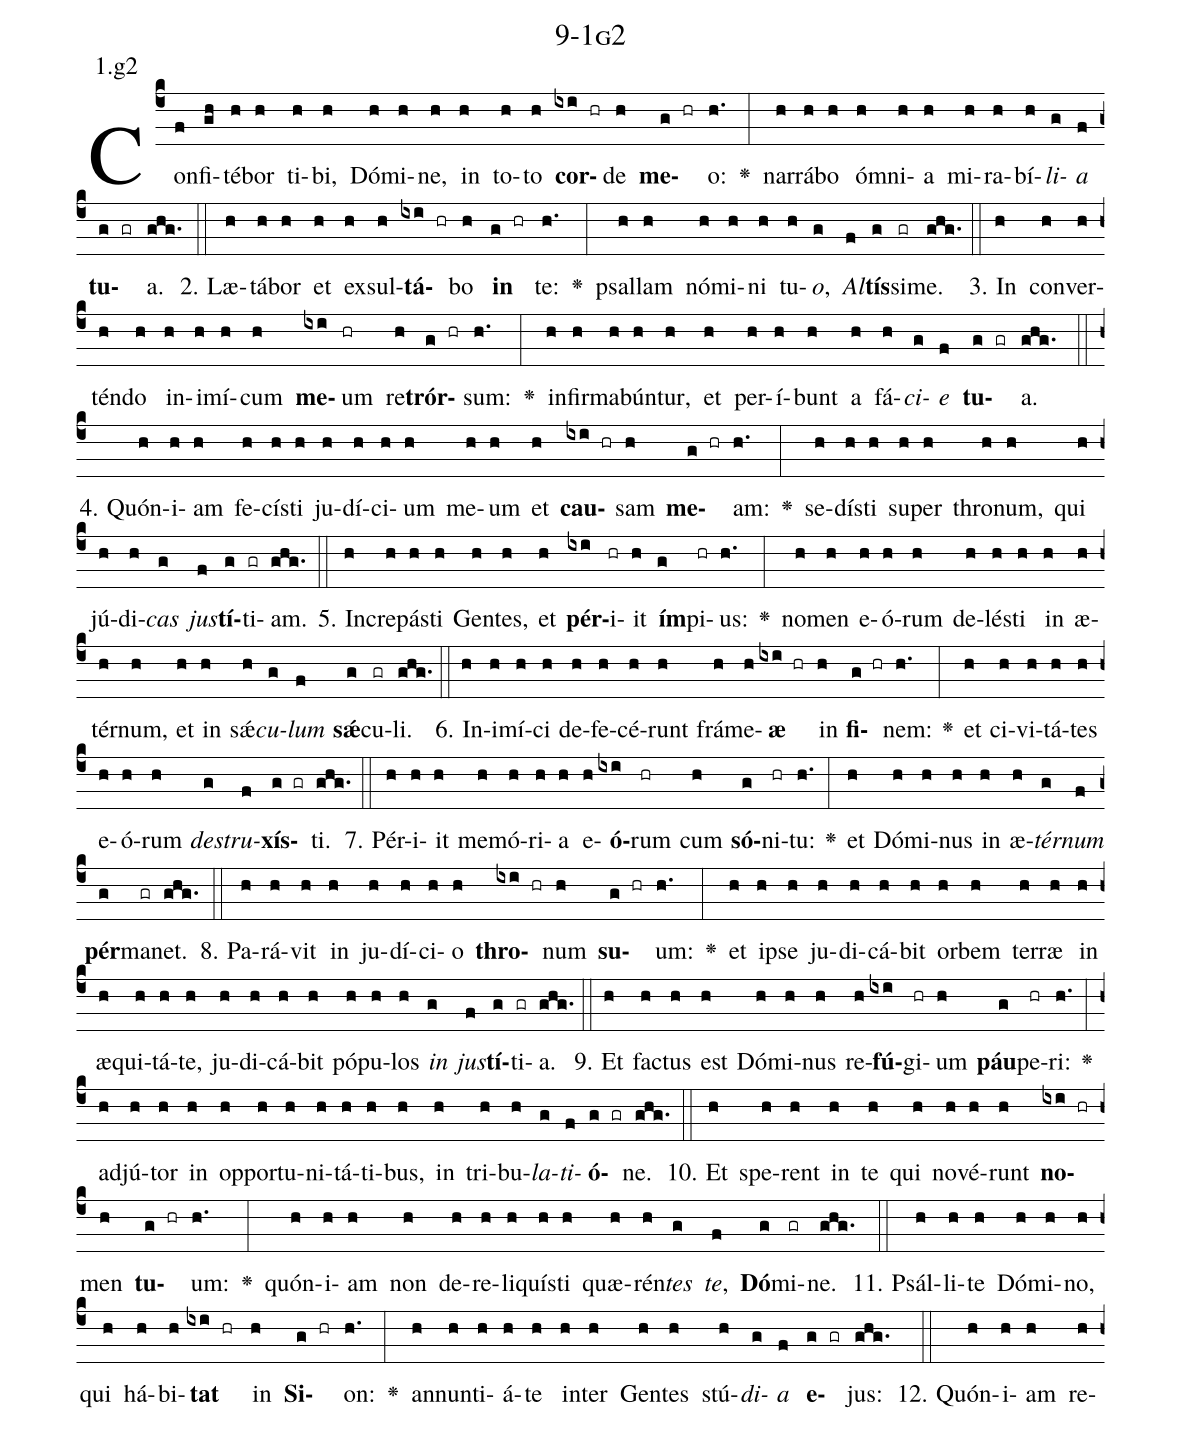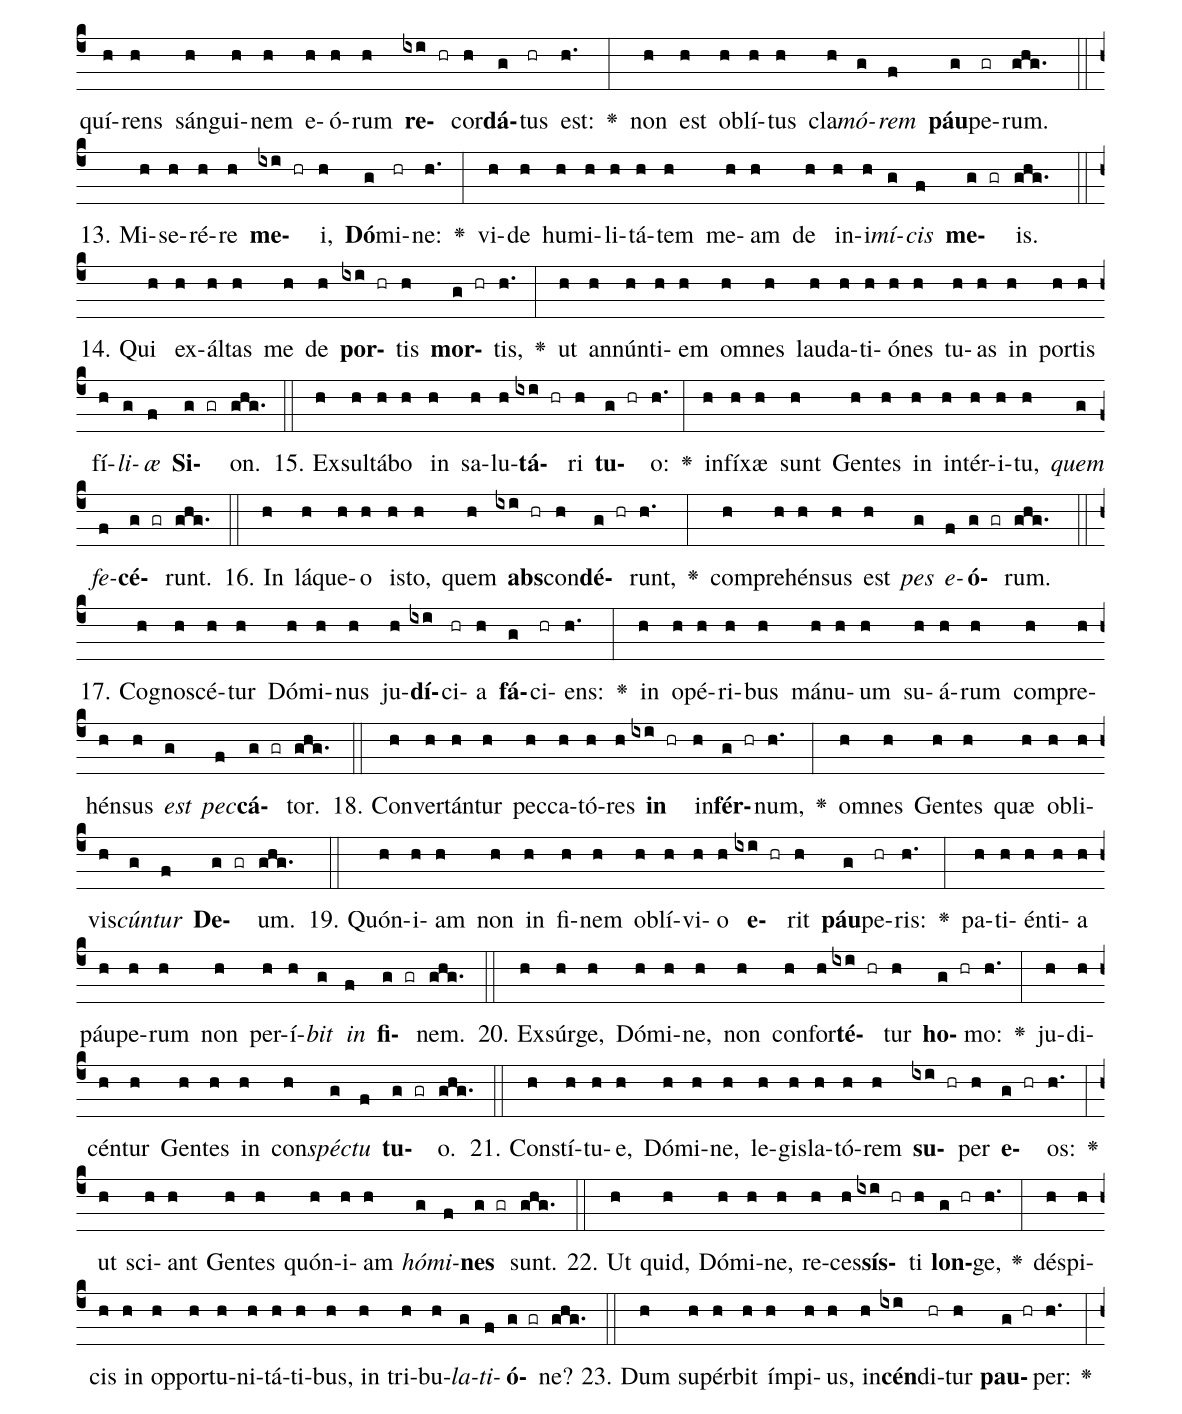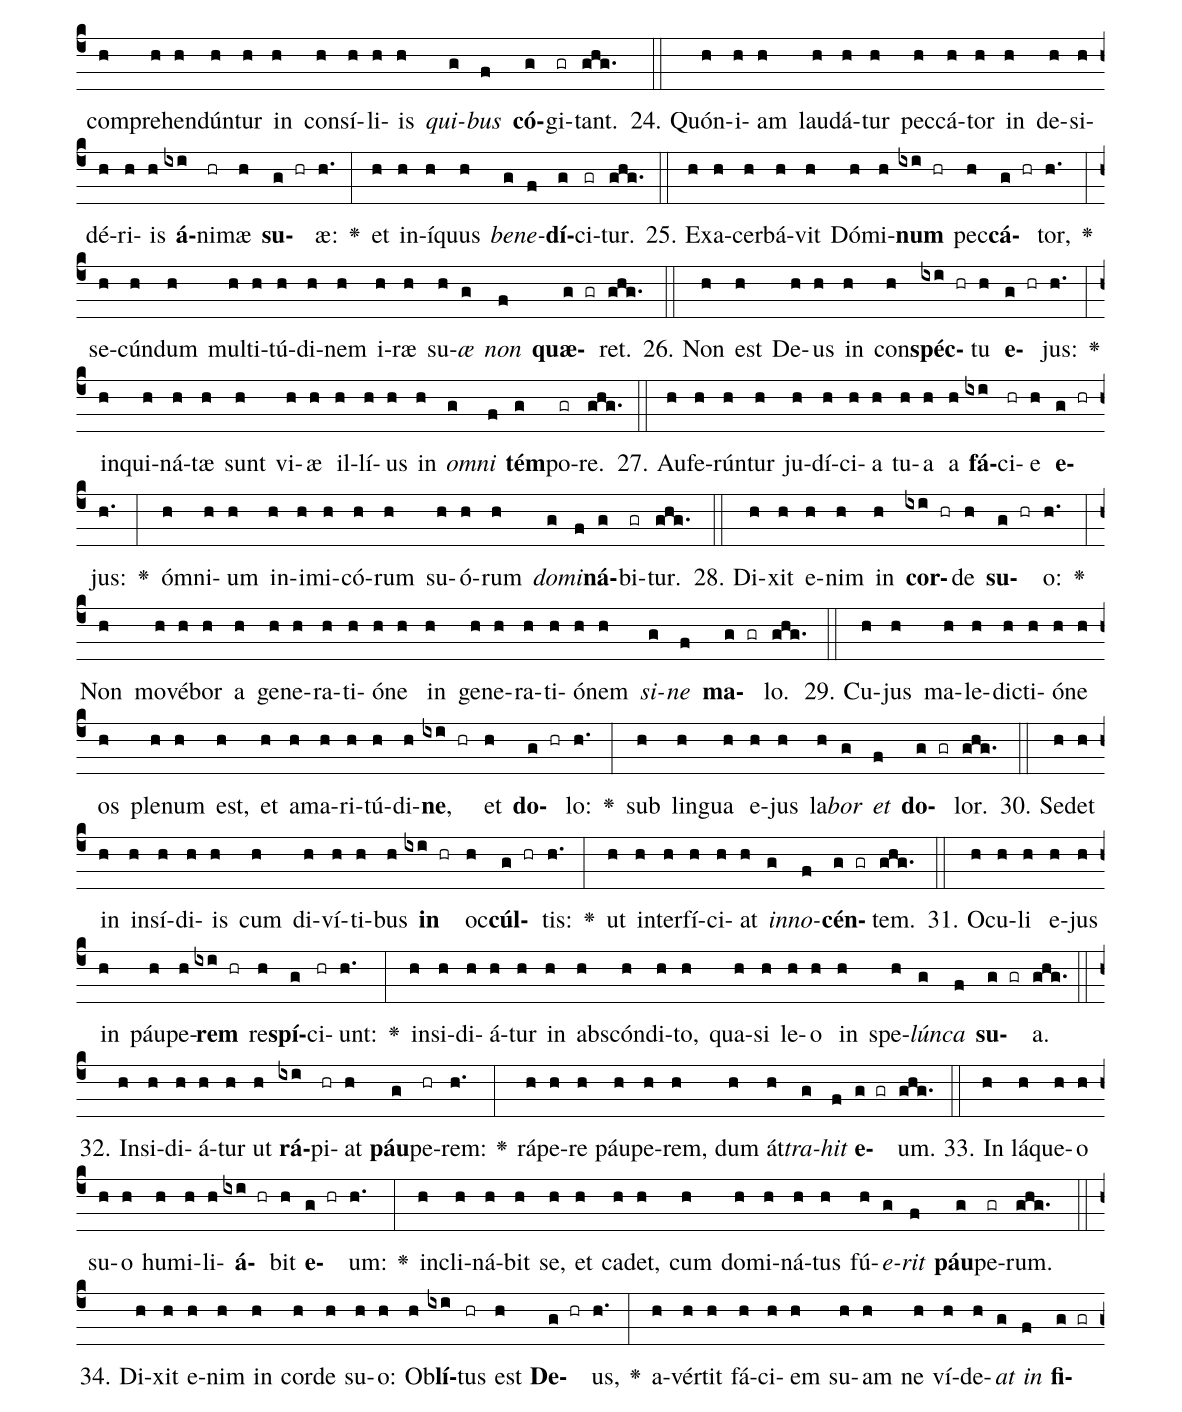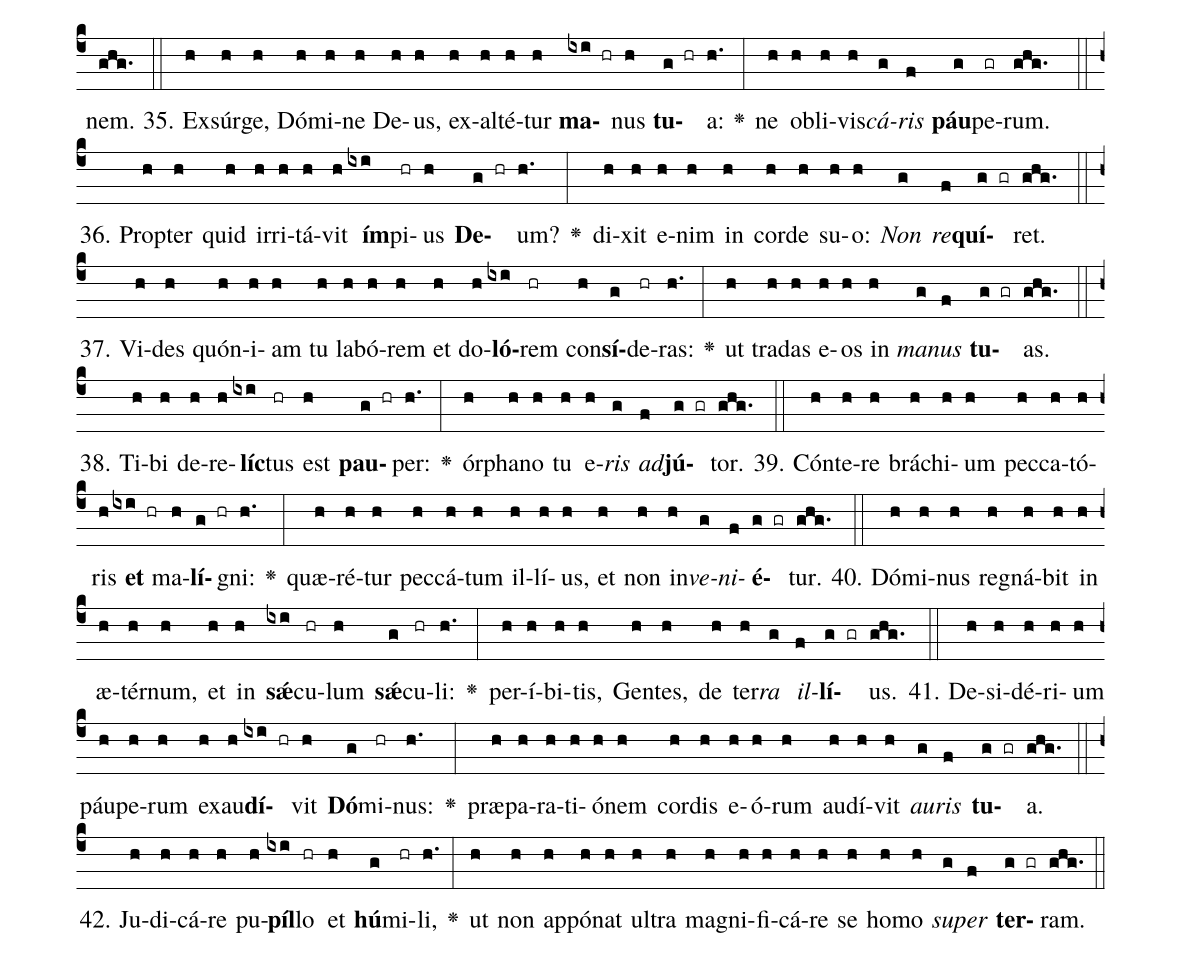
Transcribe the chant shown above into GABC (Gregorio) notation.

name: 9-1g2;
annotation: 1.g2;
%%
(c4)Con(f)fi(gh)té(h)bor(h) ti(h)bi,(h) Dó(h)mi(h)ne,(h) in(h) to(h)to(h) <b>cor</b>(ixi hr)de(h) <b>me</b>(g hr)o:(h.) <v>\greheightstar</v>(:) nar(h)rá(h)bo(h) óm(h)ni(h)a(h) mi(h)ra(h)bí(h)<i>li</i>(g)<i>a</i>(f) <b>tu</b>(g gr)a.(ghg.) (::)
2. Læ(h)tá(h)bor(h) et(h) ex(h)sul(h)<b>tá</b>(ixi hr)bo(h) <b>in</b>(g hr) te:(h.) <v>\greheightstar</v>(:) psal(h)lam(h) nó(h)mi(h)ni(h) tu(h)<i>o</i>,(g) <i>Al</i>(f)<b>tís</b>(g)si(gr)me.(ghg.) (::)
3. In(h) con(h)ver(h)tén(h)do(h) in(h)i(h)mí(h)cum(h) <b>me</b>(ixi)um(hr) re(h)<b>trór</b>(g hr)sum:(h.) <v>\greheightstar</v>(:) in(h)fir(h)ma(h)bún(h)tur,(h) et(h) per(h)í(h)bunt(h) a(h) fá(h)<i>ci</i>(g)<i>e</i>(f) <b>tu</b>(g gr)a.(ghg.) (::)
4. Quón(h)i(h)am(h) fe(h)cís(h)ti(h) ju(h)dí(h)ci(h)um(h) me(h)um(h) et(h) <b>cau</b>(ixi hr)sam(h) <b>me</b>(g hr)am:(h.) <v>\greheightstar</v>(:) se(h)dís(h)ti(h) su(h)per(h) thro(h)num,(h) qui(h) jú(h)di(h)<i>cas</i>(g) <i>jus</i>(f)<b>tí</b>(g)ti(gr)am.(ghg.) (::)
5. In(h)cre(h)pás(h)ti(h) Gen(h)tes,(h) et(h) <b>pér</b>(ixi)i(hr)it(h) <b>ím</b>(g)pi(hr)us:(h.) <v>\greheightstar</v>(:) no(h)men(h) e(h)ó(h)rum(h) de(h)lés(h)ti(h) in(h) æ(h)tér(h)num,(h) et(h) in(h) sǽ(h)<i>cu</i>(g)<i>lum</i>(f) <b>sǽ</b>(g)cu(gr)li.(ghg.) (::)
6. In(h)i(h)mí(h)ci(h) de(h)fe(h)cé(h)runt(h) frá(h)me(h)<b>æ</b>(ixi hr) in(h) <b>fi</b>(g hr)nem:(h.) <v>\greheightstar</v>(:) et(h) ci(h)vi(h)tá(h)tes(h) e(h)ó(h)rum(h) <i>de</i>(g)<i>stru</i>(f)<b>xís</b>(g gr)ti.(ghg.) (::)
7. Pér(h)i(h)it(h) me(h)mó(h)ri(h)a(h) e(h)<b>ó</b>(ixi)rum(hr) cum(h) <b>só</b>(g)ni(hr)tu:(h.) <v>\greheightstar</v>(:) et(h) Dó(h)mi(h)nus(h) in(h) æ(h)<i>tér</i>(g)<i>num</i>(f) <b>pér</b>(g)ma(gr)net.(ghg.) (::)
8. Pa(h)rá(h)vit(h) in(h) ju(h)dí(h)ci(h)o(h) <b>thro</b>(ixi hr)num(h) <b>su</b>(g hr)um:(h.) <v>\greheightstar</v>(:) et(h) ip(h)se(h) ju(h)di(h)cá(h)bit(h) or(h)bem(h) ter(h)ræ(h) in(h) æ(h)qui(h)tá(h)te,(h) ju(h)di(h)cá(h)bit(h) pó(h)pu(h)los(h) <i>in</i>(g) <i>jus</i>(f)<b>tí</b>(g)ti(gr)a.(ghg.) (::)
9. Et(h) fac(h)tus(h) est(h) Dó(h)mi(h)nus(h) re(h)<b>fú</b>(ixi)gi(hr)um(h) <b>páu</b>(g)pe(hr)ri:(h.) <v>\greheightstar</v>(:) ad(h)jú(h)tor(h) in(h) op(h)por(h)tu(h)ni(h)tá(h)ti(h)bus,(h) in(h) tri(h)bu(h)<i>la</i>(g)<i>ti</i>(f)<b>ó</b>(g gr)ne.(ghg.) (::)
10. Et(h) spe(h)rent(h) in(h) te(h) qui(h) no(h)vé(h)runt(h) <b>no</b>(ixi hr)men(h) <b>tu</b>(g hr)um:(h.) <v>\greheightstar</v>(:) quón(h)i(h)am(h) non(h) de(h)re(h)li(h)quís(h)ti(h) quæ(h)rén(h)<i>tes</i>(g) <i>te</i>,(f) <b>Dó</b>(g)mi(gr)ne.(ghg.) (::)
11. Psál(h)li(h)te(h) Dó(h)mi(h)no,(h) qui(h) há(h)bi(h)<b>tat</b>(ixi hr) in(h) <b>Si</b>(g hr)on:(h.) <v>\greheightstar</v>(:) an(h)nun(h)ti(h)á(h)te(h) in(h)ter(h) Gen(h)tes(h) stú(h)<i>di</i>(g)<i>a</i>(f) <b>e</b>(g gr)jus:(ghg.) (::)
12. Quón(h)i(h)am(h) re(h)quí(h)rens(h) sán(h)gui(h)nem(h) e(h)ó(h)rum(h) <b>re</b>(ixi hr)cor(h)<b>dá</b>(g)tus(hr) est:(h.) <v>\greheightstar</v>(:) non(h) est(h) ob(h)lí(h)tus(h) cla(h)<i>mó</i>(g)<i>rem</i>(f) <b>páu</b>(g)pe(gr)rum.(ghg.) (::)
13. Mi(h)se(h)ré(h)re(h) <b>me</b>(ixi hr)i,(h) <b>Dó</b>(g)mi(hr)ne:(h.) <v>\greheightstar</v>(:) vi(h)de(h) hu(h)mi(h)li(h)tá(h)tem(h) me(h)am(h) de(h) in(h)i(h)<i>mí</i>(g)<i>cis</i>(f) <b>me</b>(g gr)is.(ghg.) (::)
14. Qui(h) ex(h)ál(h)tas(h) me(h) de(h) <b>por</b>(ixi hr)tis(h) <b>mor</b>(g hr)tis,(h.) <v>\greheightstar</v>(:) ut(h) an(h)nún(h)ti(h)em(h) om(h)nes(h) lau(h)da(h)ti(h)ó(h)nes(h) tu(h)as(h) in(h) por(h)tis(h) fí(h)<i>li</i>(g)<i>æ</i>(f) <b>Si</b>(g gr)on.(ghg.) (::)
15. Ex(h)sul(h)tá(h)bo(h) in(h) sa(h)lu(h)<b>tá</b>(ixi hr)ri(h) <b>tu</b>(g hr)o:(h.) <v>\greheightstar</v>(:) in(h)fí(h)xæ(h) sunt(h) Gen(h)tes(h) in(h) in(h)tér(h)i(h)tu,(h) <i>quem</i>(g) <i>fe</i>(f)<b>cé</b>(g gr)runt.(ghg.) (::)
16. In(h) lá(h)que(h)o(h) is(h)to,(h) quem(h) <b>abs</b>(ixi hr)con(h)<b>dé</b>(g hr)runt,(h.) <v>\greheightstar</v>(:) com(h)pre(h)hén(h)sus(h) est(h) <i>pes</i>(g) <i>e</i>(f)<b>ó</b>(g gr)rum.(ghg.) (::)
17. Co(h)gno(h)scé(h)tur(h) Dó(h)mi(h)nus(h) ju(h)<b>dí</b>(ixi)ci(hr)a(h) <b>fá</b>(g)ci(hr)ens:(h.) <v>\greheightstar</v>(:) in(h) o(h)pé(h)ri(h)bus(h) má(h)nu(h)um(h) su(h)á(h)rum(h) com(h)pre(h)hén(h)sus(h) <i>est</i>(g) <i>pec</i>(f)<b>cá</b>(g gr)tor.(ghg.) (::)
18. Con(h)ver(h)tán(h)tur(h) pec(h)ca(h)tó(h)res(h) <b>in</b>(ixi hr) in(h)<b>fér</b>(g hr)num,(h.) <v>\greheightstar</v>(:) om(h)nes(h) Gen(h)tes(h) quæ(h) ob(h)li(h)vis(h)<i>cún</i>(g)<i>tur</i>(f) <b>De</b>(g gr)um.(ghg.) (::)
19. Quón(h)i(h)am(h) non(h) in(h) fi(h)nem(h) ob(h)lí(h)vi(h)o(h) <b>e</b>(ixi hr)rit(h) <b>páu</b>(g)pe(hr)ris:(h.) <v>\greheightstar</v>(:) pa(h)ti(h)én(h)ti(h)a(h) páu(h)pe(h)rum(h) non(h) per(h)í(h)<i>bit</i>(g) <i>in</i>(f) <b>fi</b>(g gr)nem.(ghg.) (::)
20. Ex(h)súr(h)ge,(h) Dó(h)mi(h)ne,(h) non(h) con(h)for(h)<b>té</b>(ixi hr)tur(h) <b>ho</b>(g hr)mo:(h.) <v>\greheightstar</v>(:) ju(h)di(h)cén(h)tur(h) Gen(h)tes(h) in(h) con(h)<i>spéc</i>(g)<i>tu</i>(f) <b>tu</b>(g gr)o.(ghg.) (::)
21. Con(h)stí(h)tu(h)e,(h) Dó(h)mi(h)ne,(h) le(h)gis(h)la(h)tó(h)rem(h) <b>su</b>(ixi hr)per(h) <b>e</b>(g hr)os:(h.) <v>\greheightstar</v>(:) ut(h) sci(h)ant(h) Gen(h)tes(h) quón(h)i(h)am(h) <i>hó</i>(g)<i>mi</i>(f)<b>nes</b>(g gr) sunt.(ghg.) (::)
22. Ut(h) quid,(h) Dó(h)mi(h)ne,(h) re(h)ces(h)<b>sís</b>(ixi hr)ti(h) <b>lon</b>(g hr)ge,(h.) <v>\greheightstar</v>(:) dé(h)spi(h)cis(h) in(h) op(h)por(h)tu(h)ni(h)tá(h)ti(h)bus,(h) in(h) tri(h)bu(h)<i>la</i>(g)<i>ti</i>(f)<b>ó</b>(g gr)ne?(ghg.) (::)
23. Dum(h) su(h)pér(h)bit(h) ím(h)pi(h)us,(h) in(h)<b>cén</b>(ixi)di(hr)tur(h) <b>pau</b>(g hr)per:(h.) <v>\greheightstar</v>(:) com(h)pre(h)hen(h)dún(h)tur(h) in(h) con(h)sí(h)li(h)is(h) <i>qui</i>(g)<i>bus</i>(f) <b>có</b>(g)gi(gr)tant.(ghg.) (::)
24. Quón(h)i(h)am(h) lau(h)dá(h)tur(h) pec(h)cá(h)tor(h) in(h) de(h)si(h)dé(h)ri(h)is(h) <b>á</b>(ixi)ni(hr)mæ(h) <b>su</b>(g hr)æ:(h.) <v>\greheightstar</v>(:) et(h) in(h)í(h)quus(h) <i>be</i>(g)<i>ne</i>(f)<b>dí</b>(g)ci(gr)tur.(ghg.) (::)
25. Ex(h)a(h)cer(h)bá(h)vit(h) Dó(h)mi(h)<b>num</b>(ixi hr) pec(h)<b>cá</b>(g hr)tor,(h.) <v>\greheightstar</v>(:) se(h)cún(h)dum(h) mul(h)ti(h)tú(h)di(h)nem(h) i(h)ræ(h) su(h)<i>æ</i>(g) <i>non</i>(f) <b>quæ</b>(g gr)ret.(ghg.) (::)
26. Non(h) est(h) De(h)us(h) in(h) con(h)<b>spéc</b>(ixi hr)tu(h) <b>e</b>(g hr)jus:(h.) <v>\greheightstar</v>(:) in(h)qui(h)ná(h)tæ(h) sunt(h) vi(h)æ(h) il(h)lí(h)us(h) in(h) <i>om</i>(g)<i>ni</i>(f) <b>tém</b>(g)po(gr)re.(ghg.) (::)
27. Au(h)fe(h)rún(h)tur(h) ju(h)dí(h)ci(h)a(h) tu(h)a(h) a(h) <b>fá</b>(ixi)ci(hr)e(h) <b>e</b>(g hr)jus:(h.) <v>\greheightstar</v>(:) óm(h)ni(h)um(h) in(h)i(h)mi(h)có(h)rum(h) su(h)ó(h)rum(h) <i>do</i>(g)<i>mi</i>(f)<b>ná</b>(g)bi(gr)tur.(ghg.) (::)
28. Di(h)xit(h) e(h)nim(h) in(h) <b>cor</b>(ixi hr)de(h) <b>su</b>(g hr)o:(h.) <v>\greheightstar</v>(:) Non(h) mo(h)vé(h)bor(h) a(h) ge(h)ne(h)ra(h)ti(h)ó(h)ne(h) in(h) ge(h)ne(h)ra(h)ti(h)ó(h)nem(h) <i>si</i>(g)<i>ne</i>(f) <b>ma</b>(g gr)lo.(ghg.) (::)
29. Cu(h)jus(h) ma(h)le(h)dic(h)ti(h)ó(h)ne(h) os(h) ple(h)num(h) est,(h) et(h) a(h)ma(h)ri(h)tú(h)di(h)<b>ne</b>,(ixi hr) et(h) <b>do</b>(g hr)lo:(h.) <v>\greheightstar</v>(:) sub(h) lin(h)gua(h) e(h)jus(h) la(h)<i>bor</i>(g) <i>et</i>(f) <b>do</b>(g gr)lor.(ghg.) (::)
30. Se(h)det(h) in(h) in(h)sí(h)di(h)is(h) cum(h) di(h)ví(h)ti(h)bus(h) <b>in</b>(ixi hr) oc(h)<b>cúl</b>(g hr)tis:(h.) <v>\greheightstar</v>(:) ut(h) in(h)ter(h)fí(h)ci(h)at(h) <i>in</i>(g)<i>no</i>(f)<b>cén</b>(g gr)tem.(ghg.) (::)
31. O(h)cu(h)li(h) e(h)jus(h) in(h) páu(h)pe(h)<b>rem</b>(ixi hr) re(h)<b>spí</b>(g)ci(hr)unt:(h.) <v>\greheightstar</v>(:) in(h)si(h)di(h)á(h)tur(h) in(h) abs(h)cón(h)di(h)to,(h) qua(h)si(h) le(h)o(h) in(h) spe(h)<i>lún</i>(g)<i>ca</i>(f) <b>su</b>(g gr)a.(ghg.) (::)
32. In(h)si(h)di(h)á(h)tur(h) ut(h) <b>rá</b>(ixi)pi(hr)at(h) <b>páu</b>(g)pe(hr)rem:(h.) <v>\greheightstar</v>(:) rá(h)pe(h)re(h) páu(h)pe(h)rem,(h) dum(h) át(h)<i>tra</i>(g)<i>hit</i>(f) <b>e</b>(g gr)um.(ghg.) (::)
33. In(h) lá(h)que(h)o(h) su(h)o(h) hu(h)mi(h)li(h)<b>á</b>(ixi hr)bit(h) <b>e</b>(g hr)um:(h.) <v>\greheightstar</v>(:) in(h)cli(h)ná(h)bit(h) se,(h) et(h) ca(h)det,(h) cum(h) do(h)mi(h)ná(h)tus(h) fú(h)<i>e</i>(g)<i>rit</i>(f) <b>páu</b>(g)pe(gr)rum.(ghg.) (::)
34. Di(h)xit(h) e(h)nim(h) in(h) cor(h)de(h) su(h)o:(h) Ob(h)<b>lí</b>(ixi)tus(hr) est(h) <b>De</b>(g hr)us,(h.) <v>\greheightstar</v>(:) a(h)vér(h)tit(h) fá(h)ci(h)em(h) su(h)am(h) ne(h) ví(h)de(h)<i>at</i>(g) <i>in</i>(f) <b>fi</b>(g gr)nem.(ghg.) (::)
35. Ex(h)súr(h)ge,(h) Dó(h)mi(h)ne(h) De(h)us,(h) ex(h)al(h)té(h)tur(h) <b>ma</b>(ixi hr)nus(h) <b>tu</b>(g hr)a:(h.) <v>\greheightstar</v>(:) ne(h) ob(h)li(h)vis(h)<i>cá</i>(g)<i>ris</i>(f) <b>páu</b>(g)pe(gr)rum.(ghg.) (::)
36. Prop(h)ter(h) quid(h) ir(h)ri(h)tá(h)vit(h) <b>ím</b>(ixi)pi(hr)us(h) <b>De</b>(g hr)um?(h.) <v>\greheightstar</v>(:) di(h)xit(h) e(h)nim(h) in(h) cor(h)de(h) su(h)o:(h) <i>Non</i>(g) <i>re</i>(f)<b>quí</b>(g gr)ret.(ghg.) (::)
37. Vi(h)des(h) quón(h)i(h)am(h) tu(h) la(h)bó(h)rem(h) et(h) do(h)<b>ló</b>(ixi)rem(hr) con(h)<b>sí</b>(g)de(hr)ras:(h.) <v>\greheightstar</v>(:) ut(h) tra(h)das(h) e(h)os(h) in(h) <i>ma</i>(g)<i>nus</i>(f) <b>tu</b>(g gr)as.(ghg.) (::)
38. Ti(h)bi(h) de(h)re(h)<b>líc</b>(ixi)tus(hr) est(h) <b>pau</b>(g hr)per:(h.) <v>\greheightstar</v>(:) ór(h)pha(h)no(h) tu(h) e(h)<i>ris</i>(g) <i>ad</i>(f)<b>jú</b>(g gr)tor.(ghg.) (::)
39. Cón(h)te(h)re(h) brá(h)chi(h)um(h) pec(h)ca(h)tó(h)ris(h) <b>et</b>(ixi hr) ma(h)<b>lí</b>(g hr)gni:(h.) <v>\greheightstar</v>(:) quæ(h)ré(h)tur(h) pec(h)cá(h)tum(h) il(h)lí(h)us,(h) et(h) non(h) in(h)<i>ve</i>(g)<i>ni</i>(f)<b>é</b>(g gr)tur.(ghg.) (::)
40. Dó(h)mi(h)nus(h) re(h)gná(h)bit(h) in(h) æ(h)tér(h)num,(h) et(h) in(h) <b>sǽ</b>(ixi)cu(hr)lum(h) <b>sǽ</b>(g)cu(hr)li:(h.) <v>\greheightstar</v>(:) per(h)í(h)bi(h)tis,(h) Gen(h)tes,(h) de(h) ter(h)<i>ra</i>(g) <i>il</i>(f)<b>lí</b>(g gr)us.(ghg.) (::)
41. De(h)si(h)dé(h)ri(h)um(h) páu(h)pe(h)rum(h) ex(h)au(h)<b>dí</b>(ixi hr)vit(h) <b>Dó</b>(g)mi(hr)nus:(h.) <v>\greheightstar</v>(:) præ(h)pa(h)ra(h)ti(h)ó(h)nem(h) cor(h)dis(h) e(h)ó(h)rum(h) au(h)dí(h)vit(h) <i>au</i>(g)<i>ris</i>(f) <b>tu</b>(g gr)a.(ghg.) (::)
42. Ju(h)di(h)cá(h)re(h) pu(h)<b>píl</b>(ixi)lo(hr) et(h) <b>hú</b>(g)mi(hr)li,(h.) <v>\greheightstar</v>(:) ut(h) non(h) ap(h)pó(h)nat(h) ul(h)tra(h) ma(h)gni(h)fi(h)cá(h)re(h) se(h) ho(h)mo(h) <i>su</i>(g)<i>per</i>(f) <b>ter</b>(g gr)ram.(ghg.) (::)
